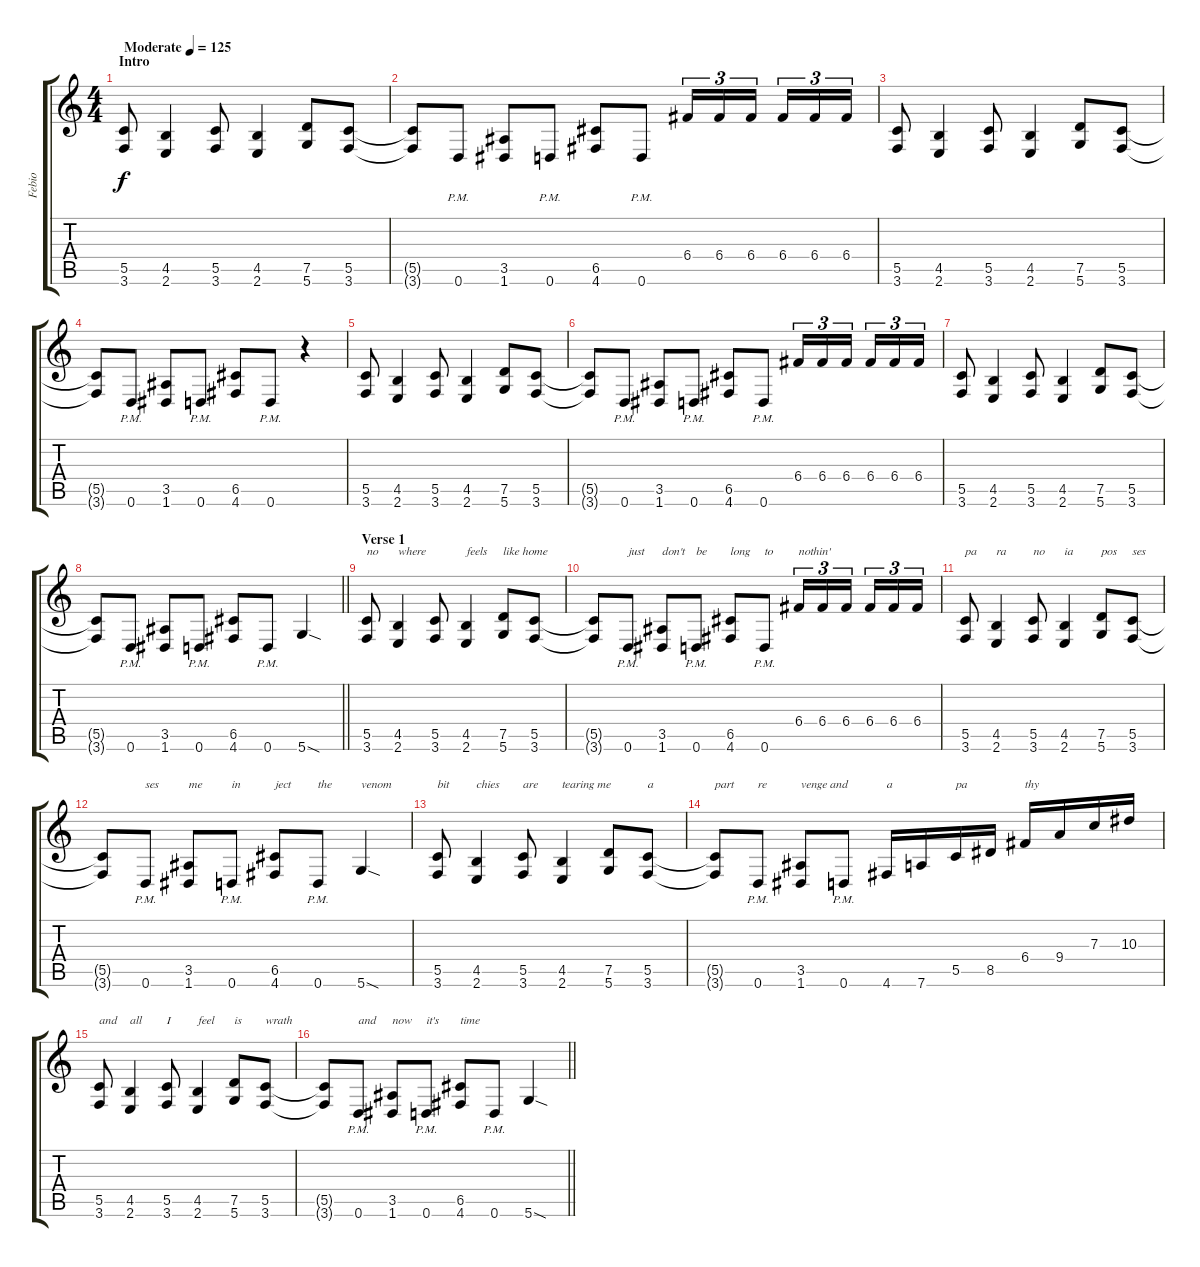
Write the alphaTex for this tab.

\track ("Febio" "Febio") {instrument distortionguitar}
\staff {score tabs}
\tuning (D4 A3 F3 C3 G2 D2) {hide}
\ts (4 4)
\section ("" "Intro")
\tempo (125 "Moderate")
\clef g2
\ks c
(5.5 3.6).8{dy f instrument distortionguitar} (4.5 2.6).4 (5.5 3.6).8 (4.5 2.6).4 (7.5 5.6).8 (5.5 3.6).8 |
(5.5{t} 3.6{t}).8 0.6{pm}.8 (3.5 1.6).8 0.6{pm}.8 (6.5 4.6).8 0.6{pm}.8 6.4.16{tu (3 2)} 6.4.16{tu (3 2)} 6.4.16{tu (3 2) beam splitsecondary} 6.4.16{tu (3 2)} 6.4.16{tu (3 2)} 6.4.16{tu (3 2)} |
(5.5 3.6).8 (4.5 2.6).4 (5.5 3.6).8 (4.5 2.6).4 (7.5 5.6).8 (5.5 3.6).8 |
(5.5{t} 3.6{t}).8 0.6{pm}.8 (3.5 1.6).8 0.6{pm}.8 (6.5 4.6).8 0.6{pm}.8 r.4 |
(5.5 3.6).8 (4.5 2.6).4 (5.5 3.6).8 (4.5 2.6).4 (7.5 5.6).8 (5.5 3.6).8 |
(5.5{t} 3.6{t}).8 0.6{pm}.8 (3.5 1.6).8 0.6{pm}.8 (6.5 4.6).8 0.6{pm}.8 6.4.16{tu (3 2)} 6.4.16{tu (3 2)} 6.4.16{tu (3 2) beam splitsecondary} 6.4.16{tu (3 2)} 6.4.16{tu (3 2)} 6.4.16{tu (3 2)} |
(5.5 3.6).8 (4.5 2.6).4 (5.5 3.6).8 (4.5 2.6).4 (7.5 5.6).8 (5.5 3.6).8 |
\barLineRight lightlight
(5.5{t} 3.6{t}).8 0.6{pm}.8 (3.5 1.6).8 0.6{pm}.8 (6.5 4.6).8 0.6{pm}.8 5.6{sod}.4 |
\section ("" "Verse 1")
(5.5 3.6).8{txt "no"} (4.5 2.6).4{txt "where"} (5.5 3.6).8 (4.5 2.6).4{txt "feels"} (7.5 5.6).8{txt "like home"} (5.5 3.6).8 |
(5.5{t} 3.6{t}).8 0.6{pm}.8{txt "just"} (3.5 1.6).8{txt "don't"} 0.6{pm}.8{txt "be"} (6.5 4.6).8{txt "long"} 0.6{pm}.8{txt "to"} 6.4.16{tu (3 2) txt "nothin'"} 6.4.16{tu (3 2)} 6.4.16{tu (3 2) beam splitsecondary} 6.4.16{tu (3 2)} 6.4.16{tu (3 2)} 6.4.16{tu (3 2)} |
(5.5 3.6).8{txt "pa"} (4.5 2.6).4{txt "ra"} (5.5 3.6).8{txt "no"} (4.5 2.6).4{txt "ia"} (7.5 5.6).8{txt "pos"} (5.5 3.6).8{txt "ses"} |
(5.5{t} 3.6{t}).8 0.6{pm}.8{txt "ses"} (3.5 1.6).8{txt "me"} 0.6{pm}.8{txt "in"} (6.5 4.6).8{txt "ject"} 0.6{pm}.8{txt "the"} 5.6{sod}.4{txt "venom"} |
(5.5 3.6).8{txt "bit"} (4.5 2.6).4{txt "chies"} (5.5 3.6).8{txt "are"} (4.5 2.6).4{txt "tearing me"} (7.5 5.6).8 (5.5 3.6).8{txt "a"} |
(5.5{t} 3.6{t}).8{txt "part"} 0.6{pm}.8{txt "re"} (3.5 1.6).8{txt "venge and"} 0.6{pm}.8 4.6.16{txt "a"} 7.6.16 5.5.16{txt "pa"} 8.5.16 6.4.16{txt "thy"} 9.4.16 7.3.16 10.3.16 |
(5.5 3.6).8{txt "and"} (4.5 2.6).4{txt "all"} (5.5 3.6).8{txt "I"} (4.5 2.6).4{txt "feel"} (7.5 5.6).8{txt "is"} (5.5 3.6).8{txt "wrath"} |
\barLineRight lightlight
(5.5{t} 3.6{t}).8 0.6{pm}.8{txt "and "} (3.5 1.6).8{txt "now"} 0.6{pm}.8{txt "it's"} (6.5 4.6).8{txt "time"} 0.6{pm}.8 5.6{sod}.4
